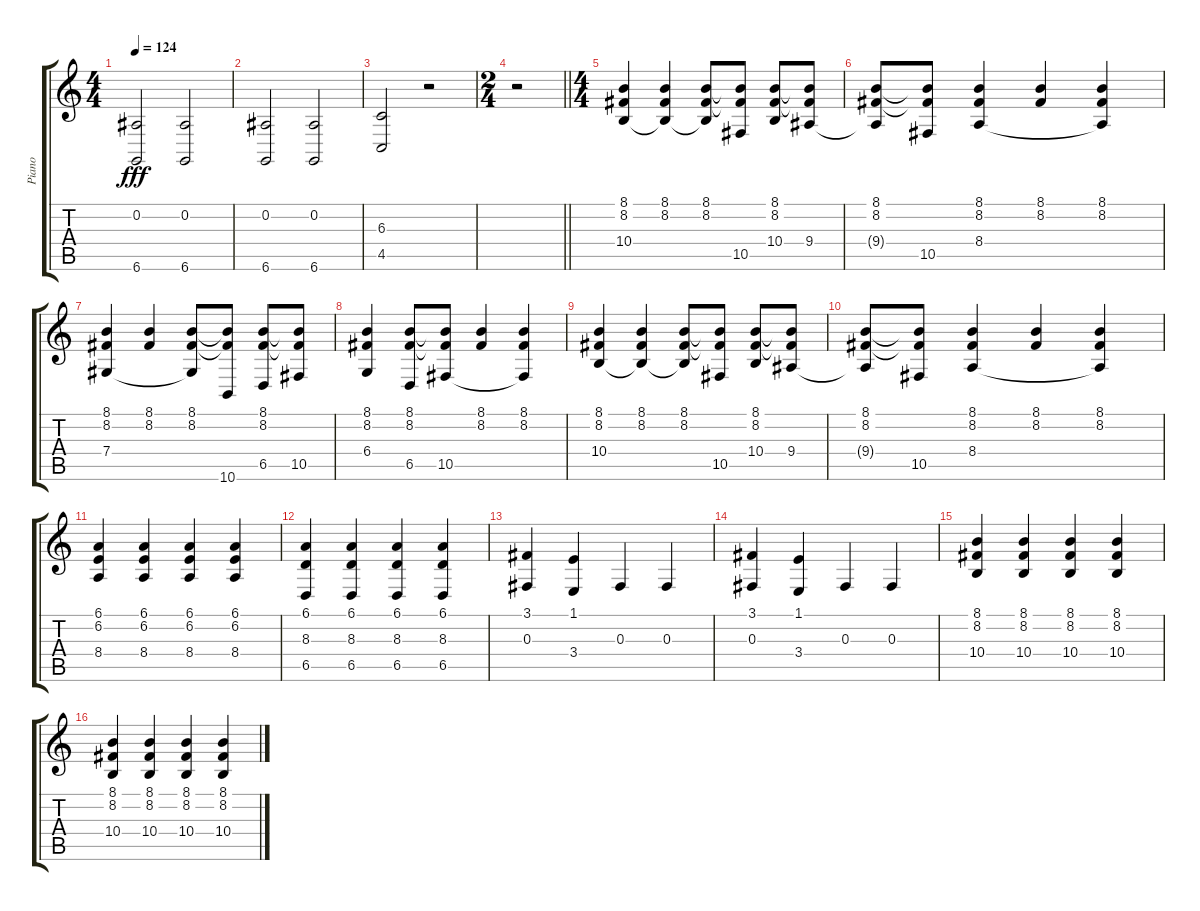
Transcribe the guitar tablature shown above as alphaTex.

\track ("Piano" "Piano") {instrument acousticgrandpiano}
\staff {score tabs}
\tuning (Eb4 Bb3 Gb3 Db3 Ab2 Db2) {hide}
\ts (4 4)
\tempo 124
\clef g2
\ks c
(0.2 6.6).2{dy fff} (0.2 6.6).2 |
(0.2 6.6).2 (0.2 6.6).2 |
(6.3 4.5).2 r.2 |
\ts (2 4)
\barLineRight lightlight
r.2 |
\ts (4 4)
(8.1 8.2 10.4).4 (8.1 8.2 10.4{t}).4 (8.1 8.2 10.4{t}).8 (8.1{t} 8.2{t} 10.5).8 (8.1 8.2 10.4).8 (8.1{t} 8.2{t} 9.4).8 |
(8.1 8.2 9.4{t}).8 (8.1{t} 8.2{t} 10.5).8 (8.1 8.2 8.4).4 (8.1 8.2).4 (8.1 8.2 8.4{t}).4 |
(8.1 8.2 7.4).4 (8.1 8.2).4 (8.1 8.2 7.4{t}).8 (8.1{t} 8.2{t} 10.6).8 (8.1 8.2 6.5).8 (8.1{t} 8.2{t} 10.5).8 |
(8.1 8.2 6.4).4 (8.1 8.2 6.5).8 (8.1{t} 8.2{t} 10.5).8 (8.1 8.2).4 (8.1 8.2 10.5{t}).4 |
(8.1 8.2 10.4).4 (8.1 8.2 10.4{t}).4 (8.1 8.2 10.4{t}).8 (8.1{t} 8.2{t} 10.5).8 (8.1 8.2 10.4).8 (8.1{t} 8.2{t} 9.4).8 |
(8.1 8.2 9.4{t}).8 (8.1{t} 8.2{t} 10.5).8 (8.1 8.2 8.4).4 (8.1 8.2).4 (8.1 8.2 8.4{t}).4 |
(6.1 6.2 8.4).4 (6.1 6.2 8.4).4 (6.1 6.2 8.4).4 (6.1 6.2 8.4).4 |
(6.1 8.3 6.5).4 (6.1 8.3 6.5).4 (6.1 8.3 6.5).4 (6.1 8.3 6.5).4 |
(3.1 0.3).4 (1.1 3.4).4 0.3.4 0.3.4 |
(3.1 0.3).4 (1.1 3.4).4 0.3.4 0.3.4 |
(8.1 8.2 10.4).4 (8.1 8.2 10.4).4 (8.1 8.2 10.4).4 (8.1 8.2 10.4).4 |
(8.1 8.2 10.4).4 (8.1 8.2 10.4).4 (8.1 8.2 10.4).4 (8.1 8.2 10.4).4
